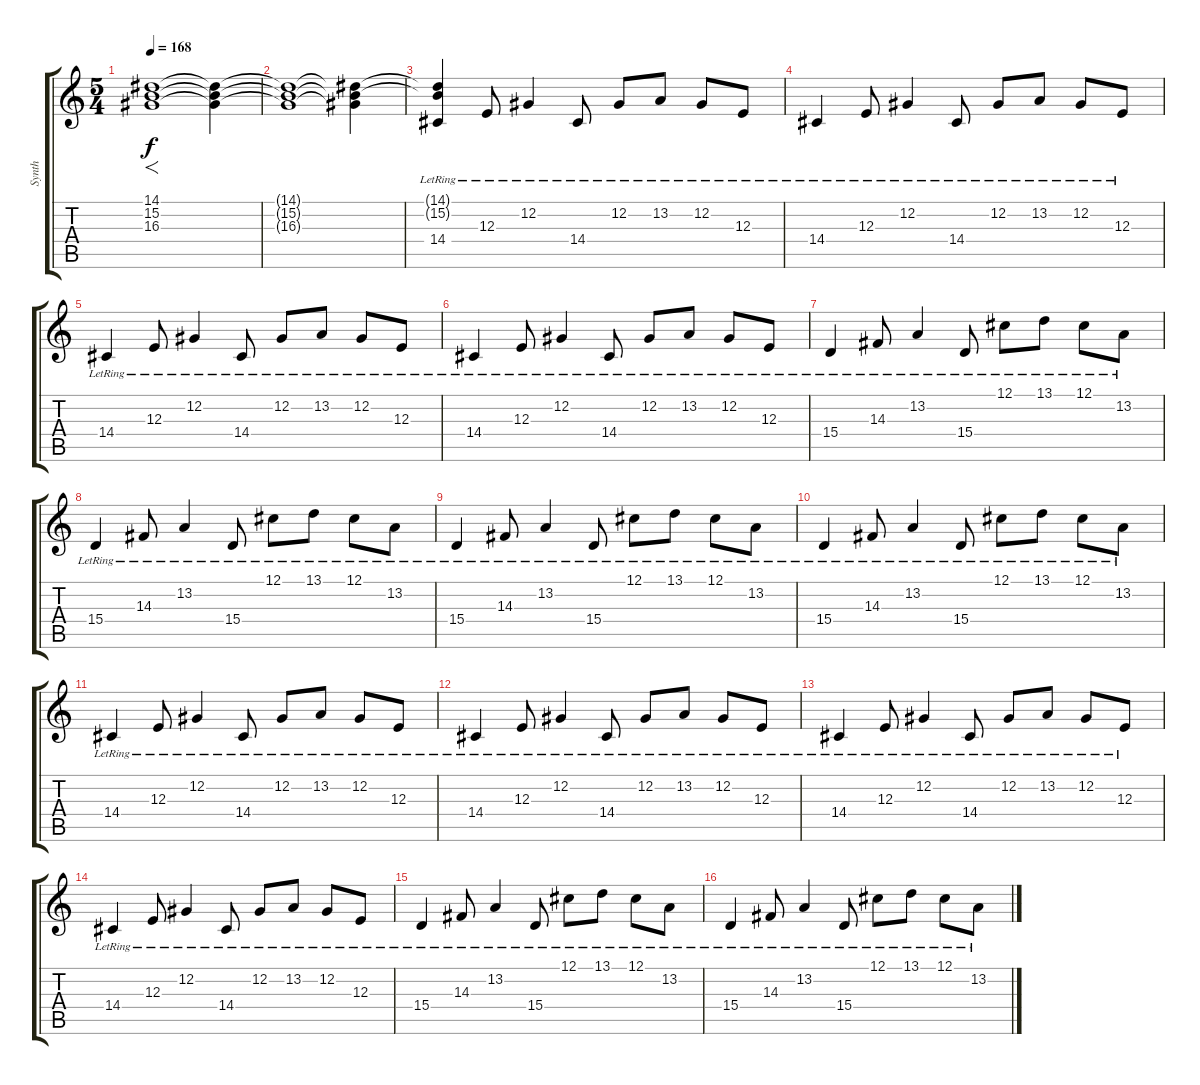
\track ("Synth" "Synth") {instrument fx7echoes}
\staff {score tabs}
\tuning (Db4 Ab3 E3 B2 Gb2 B1) {hide}
\ts (5 4)
\tempo 168
\clef g2
\ks c
(14.1 15.2 16.3).1{f dy f instrument fx7echoes} (14.1{t} 15.2{t} 16.3{t}).4 |
(14.1{t} 15.2{t} 16.3{t}).1 (14.1{t} 15.2{t} 16.3{t}).4 |
(14.1{t} 15.2{t} 14.4{lr}).4 12.3{lr}.8 12.2{lr}.4 14.4{lr}.8 12.2{lr}.8 13.2{lr}.8 12.2{lr}.8 12.3{lr}.8 |
14.4{lr}.4 12.3{lr}.8 12.2{lr}.4 14.4{lr}.8 12.2{lr}.8 13.2{lr}.8 12.2{lr}.8 12.3{lr}.8 |
14.4{lr}.4 12.3{lr}.8 12.2{lr}.4 14.4{lr}.8 12.2{lr}.8 13.2{lr}.8 12.2{lr}.8 12.3{lr}.8 |
14.4{lr}.4 12.3{lr}.8 12.2{lr}.4 14.4{lr}.8 12.2{lr}.8 13.2{lr}.8 12.2{lr}.8 12.3{lr}.8 |
15.4{lr}.4 14.3{lr}.8 13.2{lr}.4 15.4{lr}.8 12.1{lr}.8 13.1{lr}.8 12.1{lr}.8 13.2{lr}.8 |
15.4{lr}.4 14.3{lr}.8 13.2{lr}.4 15.4{lr}.8 12.1{lr}.8 13.1{lr}.8 12.1{lr}.8 13.2{lr}.8 |
15.4{lr}.4 14.3{lr}.8 13.2{lr}.4 15.4{lr}.8 12.1{lr}.8 13.1{lr}.8 12.1{lr}.8 13.2{lr}.8 |
15.4{lr}.4 14.3{lr}.8 13.2{lr}.4 15.4{lr}.8 12.1{lr}.8 13.1{lr}.8 12.1{lr}.8 13.2{lr}.8 |
14.4{lr}.4 12.3{lr}.8 12.2{lr}.4 14.4{lr}.8 12.2{lr}.8 13.2{lr}.8 12.2{lr}.8 12.3{lr}.8 |
14.4{lr}.4 12.3{lr}.8 12.2{lr}.4 14.4{lr}.8 12.2{lr}.8 13.2{lr}.8 12.2{lr}.8 12.3{lr}.8 |
14.4{lr}.4 12.3{lr}.8 12.2{lr}.4 14.4{lr}.8 12.2{lr}.8 13.2{lr}.8 12.2{lr}.8 12.3{lr}.8 |
14.4{lr}.4 12.3{lr}.8 12.2{lr}.4 14.4{lr}.8 12.2{lr}.8 13.2{lr}.8 12.2{lr}.8 12.3{lr}.8 |
15.4{lr}.4 14.3{lr}.8 13.2{lr}.4 15.4{lr}.8 12.1{lr}.8 13.1{lr}.8 12.1{lr}.8 13.2{lr}.8 |
15.4{lr}.4 14.3{lr}.8 13.2{lr}.4 15.4{lr}.8 12.1{lr}.8 13.1{lr}.8 12.1{lr}.8 13.2{lr}.8
